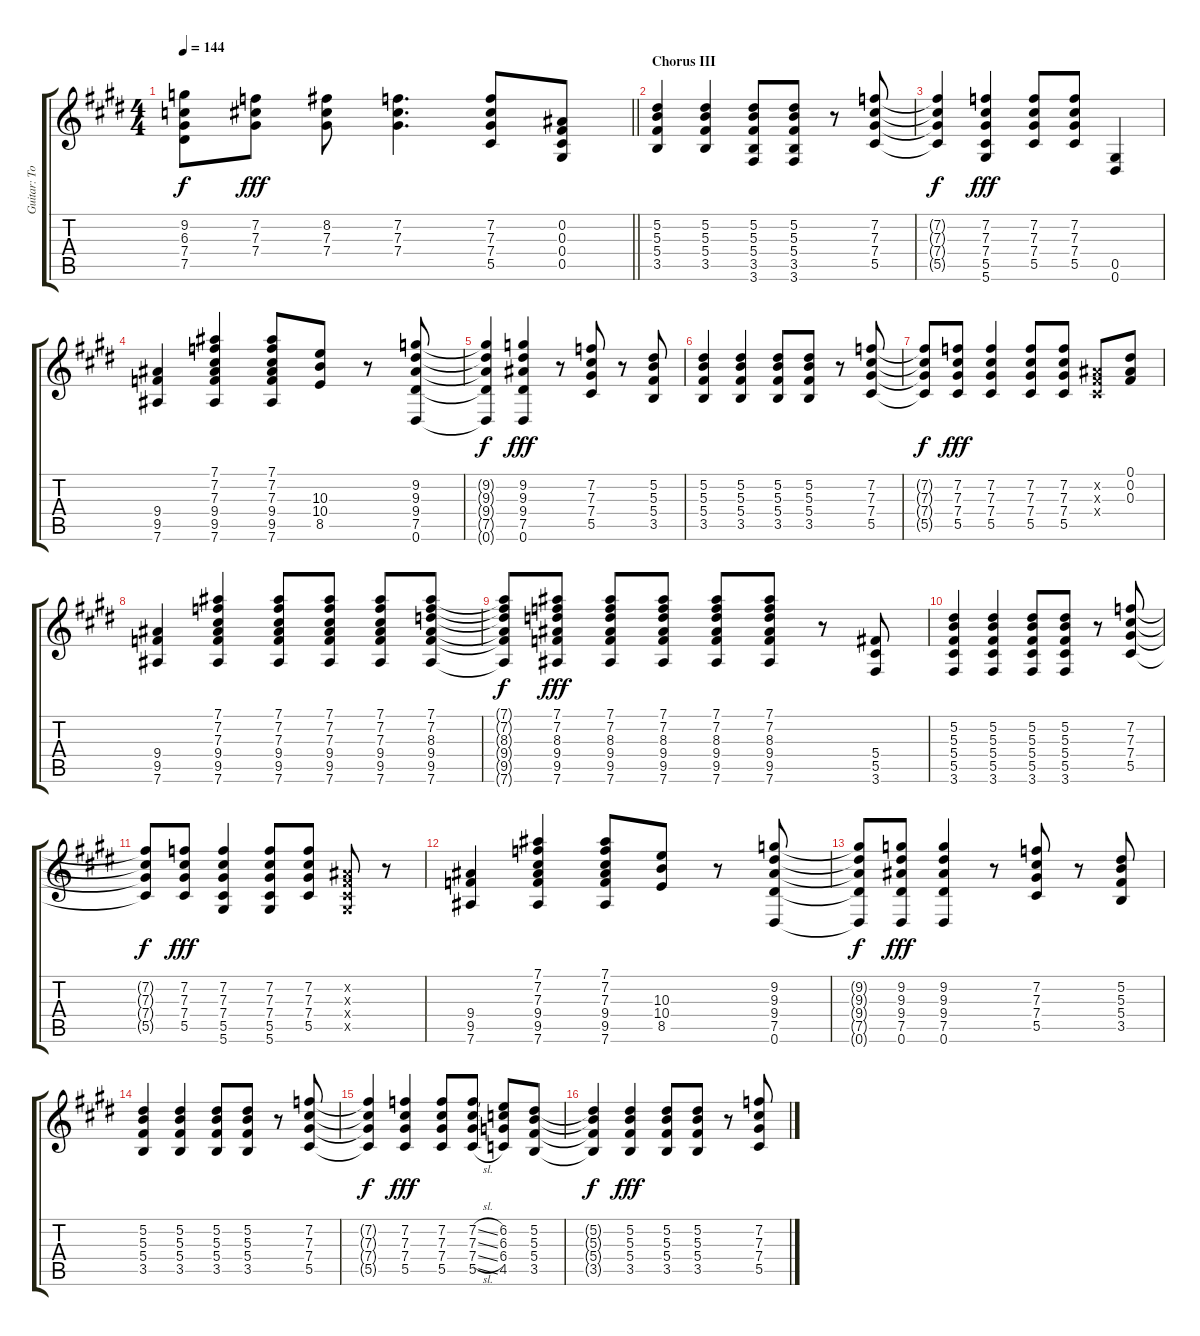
\track ("Guitar: Tony" "Guitar: To") {instrument distortionguitar}
\staff {score tabs}
\tuning (Eb4 Bb3 Gb3 Db3 Ab2 Eb2) {hide}
\ts (4 4)
\tempo 144
\clef g2
\barLineRight lightlight
\ks e
(9.2{t} 6.3{t} 7.4{t} 7.5{t}).8{dy f} (7.2 7.3 7.4).8{dy fff} (8.2 7.3 7.4).8 (7.2 7.3 7.4).4{d} (7.2 7.3 7.4 5.5).8 (0.2 0.3 0.4 0.5).8 |
\section ("" "Chorus III")
(5.2 5.3 5.4 3.5).4 (5.2 5.3 5.4 3.5).4 (5.2 5.3 5.4 3.5 3.6).8 (5.2 5.3 5.4 3.5 3.6).8 r.8 (7.2 7.3 7.4 5.5).8 |
(7.2{t} 7.3{t} 7.4{t} 5.5{t}).4{dy f} (7.2 7.3 7.4 5.5 5.6).4{dy fff} (7.2 7.3 7.4 5.5).8 (7.2 7.3 7.4 5.5).8 (0.5 0.6).4 |
(9.4 9.5 7.6).4 (7.1 7.2 7.3 9.4 9.5 7.6).4 (7.1 7.2 7.3 9.4 9.5 7.6).8 (10.3 10.4 8.5).8 r.8 (9.2 9.3 9.4 7.5 0.6).8 |
(9.2{t} 9.3{t} 9.4{t} 7.5{t} 0.6{t}).4{dy f} (9.2 9.3 9.4 7.5 0.6).4{dy fff} r.8 (7.2 7.3 7.4 5.5).8 r.8 (5.2 5.3 5.4 3.5).8 |
(5.2 5.3 5.4 3.5).4 (5.2 5.3 5.4 3.5).4 (5.2 5.3 5.4 3.5).8 (5.2 5.3 5.4 3.5).8 r.8 (7.2 7.3 7.4 5.5).8 |
(7.2{t} 7.3{t} 7.4{t} 5.5{t}).8{dy f} (7.2 7.3 7.4 5.5).8{dy fff} (7.2 7.3 7.4 5.5).4 (7.2 7.3 7.4 5.5).8 (7.2 7.3 7.4 5.5).8 (0.2{x} 0.3{x} 0.4{x}).8 (0.1 0.2 0.3).8 |
(9.4 9.5 7.6).4 (7.1 7.2 7.3 9.4 9.5 7.6).4 (7.1 7.2 7.3 9.4 9.5 7.6).8 (7.1 7.2 7.3 9.4 9.5 7.6).8 (7.1 7.2 7.3 9.4 9.5 7.6).8 (7.1 7.2 8.3 9.4 9.5 7.6).8 |
(7.1{t} 7.2{t} 8.3{t} 9.4{t} 9.5{t} 7.6{t}).8{dy f} (7.1 7.2 8.3 9.4 9.5 7.6).8{dy fff} (7.1 7.2 8.3 9.4 9.5 7.6).8 (7.1 7.2 8.3 9.4 9.5 7.6).8 (7.1 7.2 8.3 9.4 9.5 7.6).8 (7.1 7.2 8.3 9.4 9.5 7.6).8 r.8 (5.4 5.5 3.6).8 |
(5.2 5.3 5.4 5.5 3.6).4 (5.2 5.3 5.4 5.5 3.6).4 (5.2 5.3 5.4 5.5 3.6).8 (5.2 5.3 5.4 5.5 3.6).8 r.8 (7.2 7.3 7.4 5.5).8 |
(7.2{t} 7.3{t} 7.4{t} 5.5{t}).8{dy f} (7.2 7.3 7.4 5.5).8{dy fff} (7.2 7.3 7.4 5.5 5.6).4 (7.2 7.3 7.4 5.5 5.6).8 (7.2 7.3 7.4 5.5).8 (0.2{x} 0.3{x} 0.4{x} 0.5{x}).8 r.8 |
(9.4 9.5 7.6).4 (7.1 7.2 7.3 9.4 9.5 7.6).4 (7.1 7.2 7.3 9.4 9.5 7.6).8 (10.3 10.4 8.5).8 r.8 (9.2 9.3 9.4 7.5 0.6).8 |
(9.2{t} 9.3{t} 9.4{t} 7.5{t} 0.6{t}).8{dy f} (9.2 9.3 9.4 7.5 0.6).8{dy fff} (9.2 9.3 9.4 7.5 0.6).4 r.8 (7.2 7.3 7.4 5.5).8 r.8 (5.2 5.3 5.4 3.5).8 |
(5.2 5.3 5.4 3.5).4 (5.2 5.3 5.4 3.5).4 (5.2 5.3 5.4 3.5).8 (5.2 5.3 5.4 3.5).8 r.8 (7.2 7.3 7.4 5.5).8 |
(7.2{t} 7.3{t} 7.4{t} 5.5{t}).4{dy f} (7.2 7.3 7.4 5.5).4{dy fff} (7.2 7.3 7.4 5.5).8 (7.2{sl} 7.3{sl} 7.4{sl} 5.5{sl}).8 (6.2 6.3 6.4 4.5).8 (5.2 5.3 5.4 3.5).8 |
(5.2{t} 5.3{t} 5.4{t} 3.5{t}).4{dy f} (5.2 5.3 5.4 3.5).4{dy fff} (5.2 5.3 5.4 3.5).8 (5.2 5.3 5.4 3.5).8 r.8 (7.2 7.3 7.4 5.5).8
